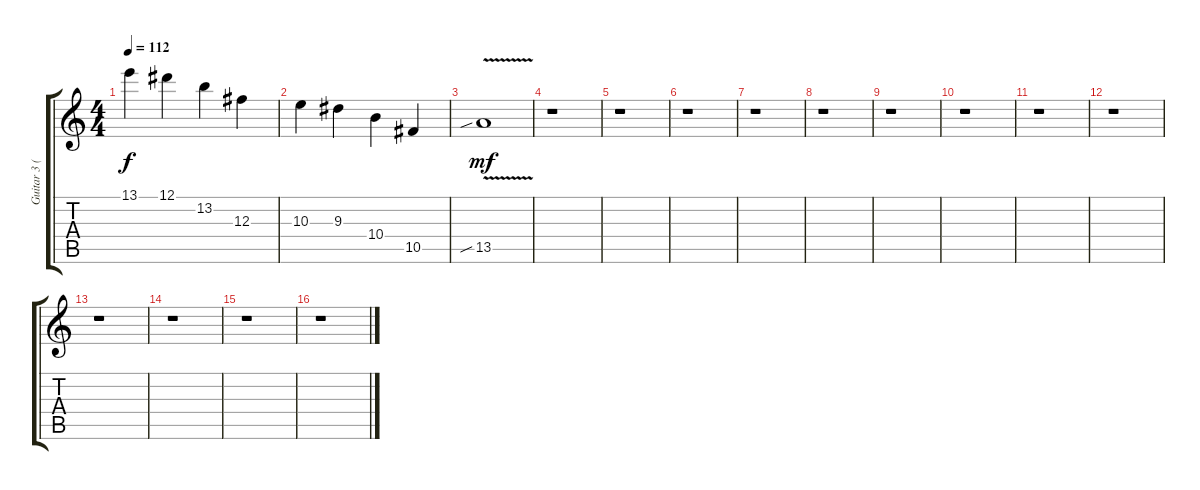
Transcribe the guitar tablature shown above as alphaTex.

\track ("Guitar 3 (Solo)" "Guitar 3 (") {instrument overdrivenguitar}
\staff {score tabs}
\tuning (Eb4 Bb3 Gb3 Db3 Ab2 Eb2) {hide}
\ts (4 4)
\tempo 112
\clef g2
\ks c
13.1.4{dy f} 12.1.4 13.2.4 12.3.4 |
10.3.4 9.3.4 10.4.4 10.5.4 |
13.5{v sib}.1{dy mf} |
r.1 |
r.1 |
r.1 |
r.1 |
r.1 |
r.1 |
r.1 |
r.1 |
r.1 |
r.1 |
r.1 |
r.1 |
r.1
